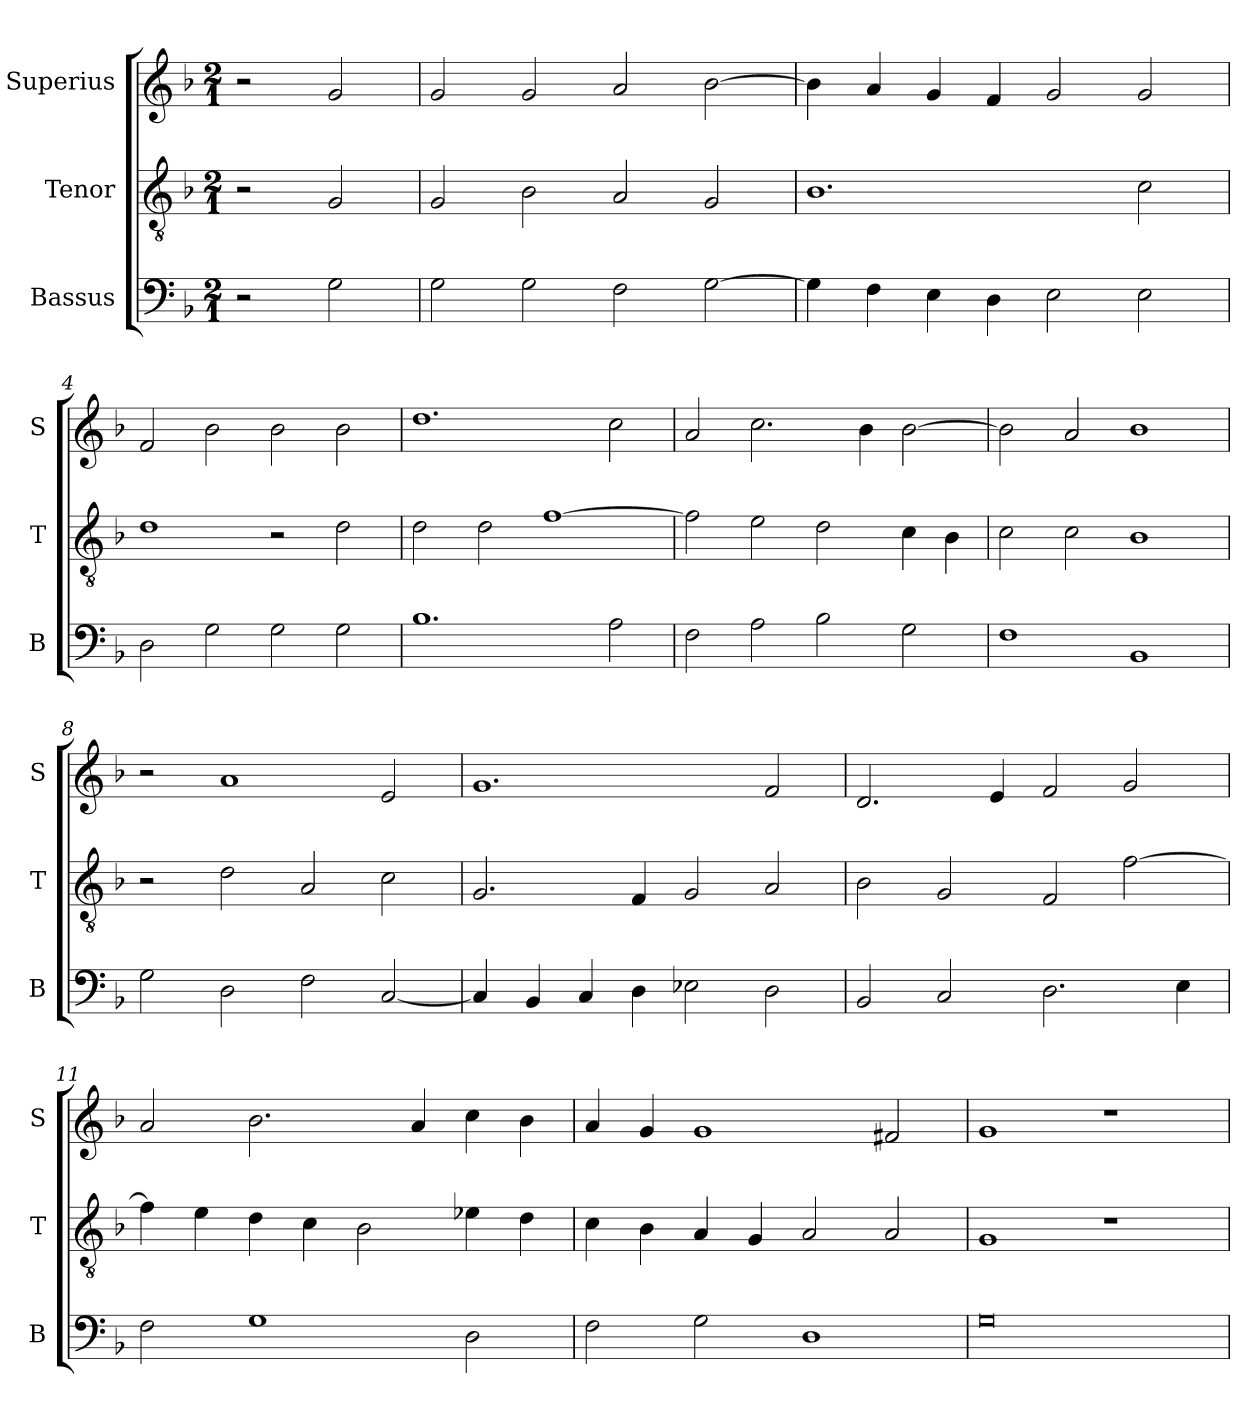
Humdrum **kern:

**kern	**kern	**kern
*part3	*part2	*part1
*staff3	*staff2	*staff1
*I"Bassus	*I"Tenor	*I"Superius
*I'B	*I'T	*I'S
*clefF4	*clefGv2	*clefG2
*k[b-]	*k[b-]	*k[b-]
*F:	*F:	*F:
*M2/1	*M2/1	*M2/1
=1	=1	=1
2r	2r	2r
2G	2G	2g
=2	=2	=2
2G	2G	2g
2G	2B-	2g
2F	2A	2a
[2G	2G	[2b-
=3	=3	=3
4G]	1.B-	4b-]
4F	.	4a
4E	.	4g
4D	.	4f
2E	.	2g
2E	2c	2g
=4	=4	=4
2D	1d	2f
2G	.	2b-
2G	2r	2b-
2G	2d	2b-
=5	=5	=5
1.B-	2d	1.dd
.	2d	.
.	[1f	.
2A	.	2cc
=6	=6	=6
2F	2f]	2a
2A	2e	2.cc
2B-	2d	.
.	.	4b-
2G	4c	[2b-
.	4B-	.
=7	=7	=7
1F	2c	2b-]
.	2c	2a
1BB-	1B-	1b-
=8	=8	=8
2G	2r	2r
2D	2d	1a
2F	2A	.
[2C	2c	2e
=9	=9	=9
4C]	2.G	1.g
4BB-	.	.
4C	.	.
4D	4F	.
2E-X	2G	.
2D	2A	2f
=10	=10	=10
2BB-	2B-	2.d
2C	2G	.
.	.	4e
2.D	2F	2f
.	[2f	2g
4E	.	.
=11	=11	=11
2F	4f]	2a
.	4e	.
1G	4d	2.b-
.	4c	.
.	2B-	.
.	.	4a
2D	4e-X	4cc
.	4d	4b-
=12	=12	=12
2F	4c	4a
.	4B-	4g
2G	4A	1g
.	4G	.
1D	2A	.
.	2A	2f#X
=13	=13	=13
0G	1G	1g
.	1r	1r
=	=	=
*-	*-	*-
